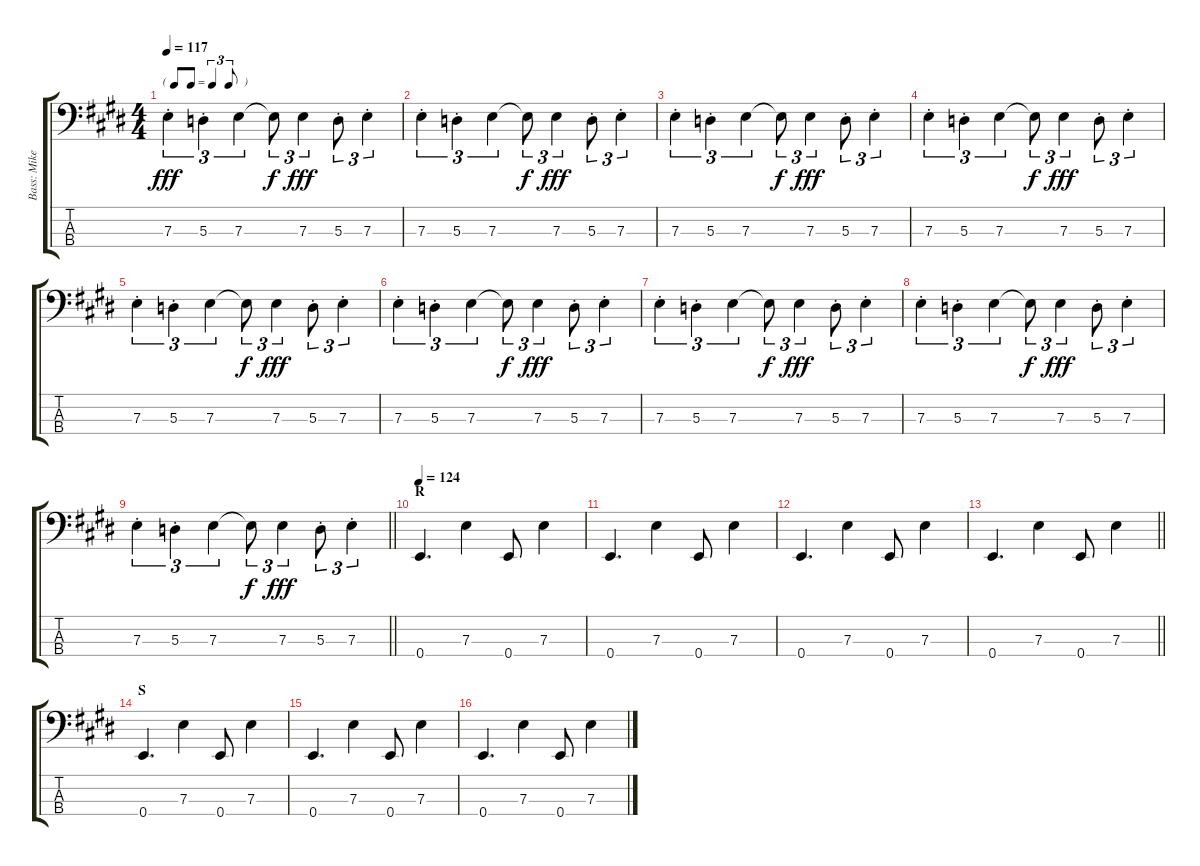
\track ("Bass: Mike" "Bass: Mike") {instrument electricbassfinger}
\staff {score tabs}
\tuning (G2 D2 A1 E1) {hide}
\ts (4 4)
\tf triplet8th
\tempo 117
\clef f4
\ks e
7.3{st}.4{tu (3 2) dy fff} 5.3{st}.4{tu (3 2)} 7.3.4{tu (3 2)} 7.3{t}.8{tu (3 2) dy f} 7.3.4{tu (3 2) dy fff} 5.3{st}.8{tu (3 2)} 7.3{st}.4{tu (3 2)} |
7.3{st}.4{tu (3 2)} 5.3{st}.4{tu (3 2)} 7.3.4{tu (3 2)} 7.3{t}.8{tu (3 2) dy f} 7.3.4{tu (3 2) dy fff} 5.3{st}.8{tu (3 2)} 7.3{st}.4{tu (3 2)} |
7.3{st}.4{tu (3 2)} 5.3{st}.4{tu (3 2)} 7.3.4{tu (3 2)} 7.3{t}.8{tu (3 2) dy f} 7.3.4{tu (3 2) dy fff} 5.3{st}.8{tu (3 2)} 7.3{st}.4{tu (3 2)} |
7.3{st}.4{tu (3 2)} 5.3{st}.4{tu (3 2)} 7.3.4{tu (3 2)} 7.3{t}.8{tu (3 2) dy f} 7.3.4{tu (3 2) dy fff} 5.3{st}.8{tu (3 2)} 7.3{st}.4{tu (3 2)} |
7.3{st}.4{tu (3 2)} 5.3{st}.4{tu (3 2)} 7.3.4{tu (3 2)} 7.3{t}.8{tu (3 2) dy f} 7.3.4{tu (3 2) dy fff} 5.3{st}.8{tu (3 2)} 7.3{st}.4{tu (3 2)} |
7.3{st}.4{tu (3 2)} 5.3{st}.4{tu (3 2)} 7.3.4{tu (3 2)} 7.3{t}.8{tu (3 2) dy f} 7.3.4{tu (3 2) dy fff} 5.3{st}.8{tu (3 2)} 7.3{st}.4{tu (3 2)} |
7.3{st}.4{tu (3 2)} 5.3{st}.4{tu (3 2)} 7.3.4{tu (3 2)} 7.3{t}.8{tu (3 2) dy f} 7.3.4{tu (3 2) dy fff} 5.3{st}.8{tu (3 2)} 7.3{st}.4{tu (3 2)} |
7.3{st}.4{tu (3 2)} 5.3{st}.4{tu (3 2)} 7.3.4{tu (3 2)} 7.3{t}.8{tu (3 2) dy f} 7.3.4{tu (3 2) dy fff} 5.3{st}.8{tu (3 2)} 7.3{st}.4{tu (3 2)} |
\barLineRight lightlight
7.3{st}.4{tu (3 2)} 5.3{st}.4{tu (3 2)} 7.3.4{tu (3 2)} 7.3{t}.8{tu (3 2) dy f} 7.3.4{tu (3 2) dy fff} 5.3{st}.8{tu (3 2)} 7.3{st}.4{tu (3 2)} |
\section ("" "R")
\tempo 124
0.4.4{d} 7.3.4 0.4.8 7.3.4 |
0.4.4{d} 7.3.4 0.4.8 7.3.4 |
0.4.4{d} 7.3.4 0.4.8 7.3.4 |
\barLineRight lightlight
0.4.4{d} 7.3.4 0.4.8 7.3.4 |
\section ("" "S")
0.4.4{d} 7.3.4 0.4.8 7.3.4 |
0.4.4{d} 7.3.4 0.4.8 7.3.4 |
0.4.4{d} 7.3.4 0.4.8 7.3.4
